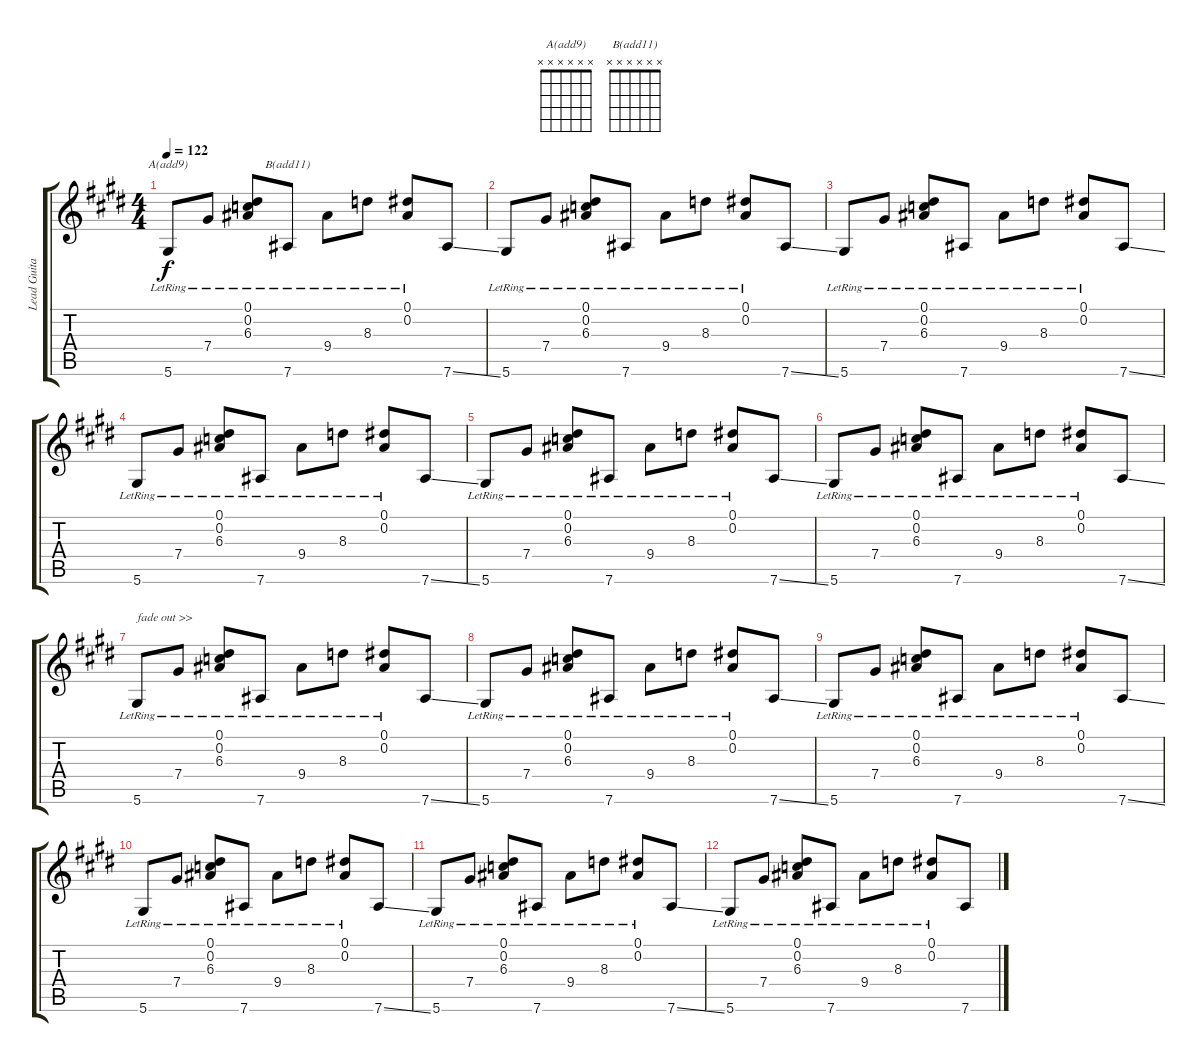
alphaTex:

\track ("Lead Guitar" "Lead Guita") {instrument electricguitarclean}
\staff {score tabs}
\tuning (Eb4 Bb3 Gb3 Db3 Ab2 Eb2) {hide}
\chord ("A(add9)" x x x x x x)
\chord ("B(add11)" x x x x x x)
\ts (4 4)
\tempo 122
\clef g2
\ks e
5.6{lr}.8{ch "A(add9)" dy f} 7.4{lr}.8 (0.1 0.2 6.3{lr}).8 7.6{lr}.8{ch "B(add11)"} 9.4{lr}.8 8.3{lr}.8 (0.1{lr} 0.2).8 7.6{ss}.8 |
5.6{lr}.8 7.4{lr}.8 (0.1 0.2 6.3{lr}).8 7.6{lr}.8 9.4{lr}.8 8.3{lr}.8 (0.1{lr} 0.2).8 7.6{ss}.8 |
5.6{lr}.8 7.4{lr}.8 (0.1 0.2 6.3{lr}).8 7.6{lr}.8 9.4{lr}.8 8.3{lr}.8 (0.1{lr} 0.2).8 7.6{ss}.8 |
5.6{lr}.8 7.4{lr}.8 (0.1 0.2 6.3{lr}).8 7.6{lr}.8 9.4{lr}.8 8.3{lr}.8 (0.1{lr} 0.2).8 7.6{ss}.8 |
5.6{lr}.8 7.4{lr}.8 (0.1 0.2 6.3{lr}).8 7.6{lr}.8 9.4{lr}.8 8.3{lr}.8 (0.1{lr} 0.2).8 7.6{ss}.8 |
5.6{lr}.8 7.4{lr}.8 (0.1 0.2 6.3{lr}).8 7.6{lr}.8 9.4{lr}.8 8.3{lr}.8 (0.1{lr} 0.2).8 7.6{ss}.8 |
5.6{lr}.8{txt "fade out >>" volume 0} 7.4{lr}.8 (0.1 0.2 6.3{lr}).8 7.6{lr}.8 9.4{lr}.8 8.3{lr}.8 (0.1{lr} 0.2).8 7.6{ss}.8 |
5.6{lr}.8 7.4{lr}.8 (0.1 0.2 6.3{lr}).8 7.6{lr}.8 9.4{lr}.8 8.3{lr}.8 (0.1{lr} 0.2).8 7.6{ss}.8 |
5.6{lr}.8 7.4{lr}.8 (0.1 0.2 6.3{lr}).8 7.6{lr}.8 9.4{lr}.8 8.3{lr}.8 (0.1{lr} 0.2).8 7.6{ss}.8 |
5.6{lr}.8 7.4{lr}.8 (0.1 0.2 6.3{lr}).8 7.6{lr}.8 9.4{lr}.8 8.3{lr}.8 (0.1{lr} 0.2).8 7.6{ss}.8 |
5.6{lr}.8 7.4{lr}.8 (0.1 0.2 6.3{lr}).8 7.6{lr}.8 9.4{lr}.8 8.3{lr}.8 (0.1{lr} 0.2).8 7.6{ss}.8 |
5.6{lr}.8 7.4{lr}.8 (0.1 0.2 6.3{lr}).8 7.6{lr}.8 9.4{lr}.8 8.3{lr}.8 (0.1{lr} 0.2).8 7.6.8
